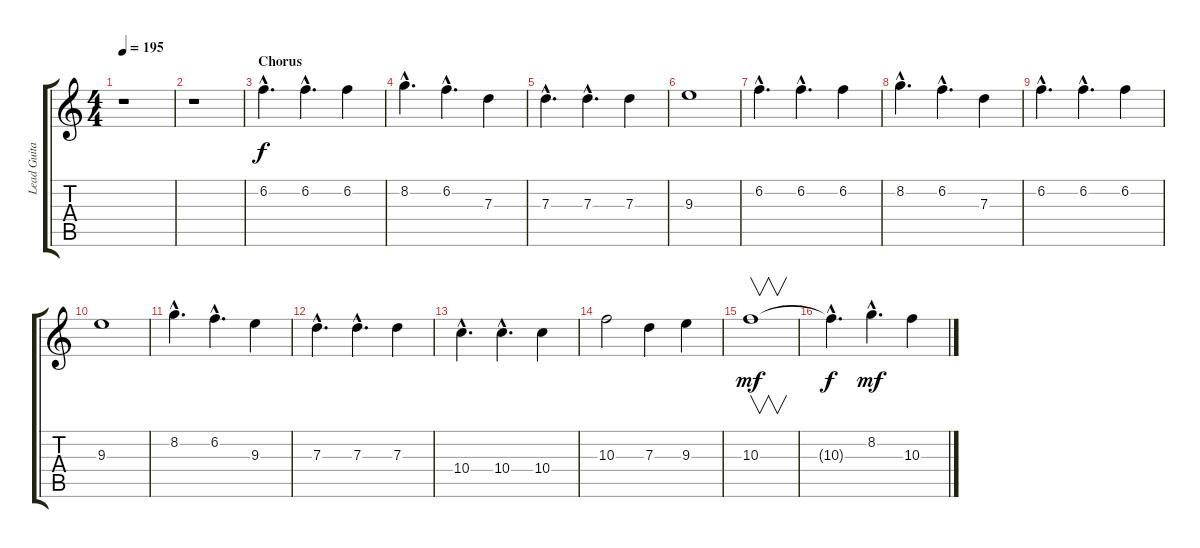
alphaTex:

\track ("Lead Guitar (Li)" "Lead Guita") {instrument distortionguitar}
\staff {score tabs}
\tuning (E4 B3 G3 D3 A2 E2) {hide}
\ts (4 4)
\tempo 195
\clef g2
\ks c
r.1{dy f} |
r.1 |
\section ("" "Chorus")
6.2{hac}.4{d volume 13} 6.2{hac}.4{d} 6.2.4 |
8.2{hac}.4{d} 6.2{hac}.4{d} 7.3.4 |
7.3{hac}.4{d} 7.3{hac}.4{d} 7.3.4 |
9.3.1 |
6.2{hac}.4{d} 6.2{hac}.4{d} 6.2.4 |
8.2{hac}.4{d} 6.2{hac}.4{d} 7.3.4 |
6.2{hac}.4{d} 6.2{hac}.4{d} 6.2.4 |
9.3.1 |
8.2{hac}.4{d} 6.2{hac}.4{d} 9.3.4 |
7.3{hac}.4{d} 7.3{hac}.4{d} 7.3.4 |
10.4{hac}.4{d} 10.4{hac}.4{d} 10.4.4 |
10.3.2 7.3.4 9.3.4 |
10.3.1{v dy mf} |
10.3{hac t}.4{d dy f} 8.2{hac}.4{d dy mf} 10.3.4
